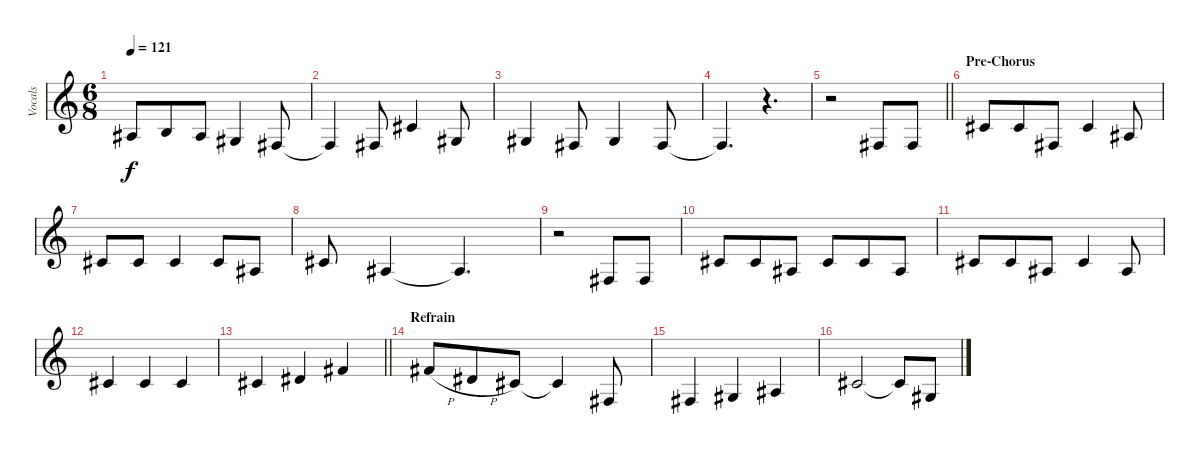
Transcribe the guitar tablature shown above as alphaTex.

\track ("Vocals" "Vocals") {instrument altosax}
\staff {score}
\tuning (E4 B3 G3 D3 A2 E2) {hide}
\ts (6 8)
\tempo 121
\clef g2
\ks c
3.3.8{dy f} 0.2.8 3.3.8 1.3.4 4.4.8 |
4.4{t}.4 4.4.8 2.2.4 6.4.8 |
1.3.4 4.4.8 1.3.4 4.4.8 |
4.4{t}.4{d} r.4{d} |
\barLineRight lightlight
r.2 4.4.8 4.4.8 |
\section ("" "Pre-Chorus")
2.2.8 2.2.8 4.4.8 2.2.4 8.4.8 |
2.2.8 2.2.8 2.2.4 2.2.8 8.4.8 |
2.2.8 8.4.4 8.4{t}.4{d} |
r.2 4.4.8 4.4.8 |
2.2.8 2.2.8 8.4.8 2.2.8 2.2.8 8.4.8 |
2.2.8 2.2.8 8.4.8 2.2.4 8.4.8 |
2.2.4 2.2.4 2.2.4 |
\barLineRight lightlight
2.2.4 4.2.4 2.1.4 |
\section ("" "Refrain")
7.2{h}.8 4.2{h}.8 2.2.8 2.2{t}.4 4.4.8 |
4.4.4 1.3.4 3.3.4 |
2.2.2 2.2{t}.8 1.3.8
